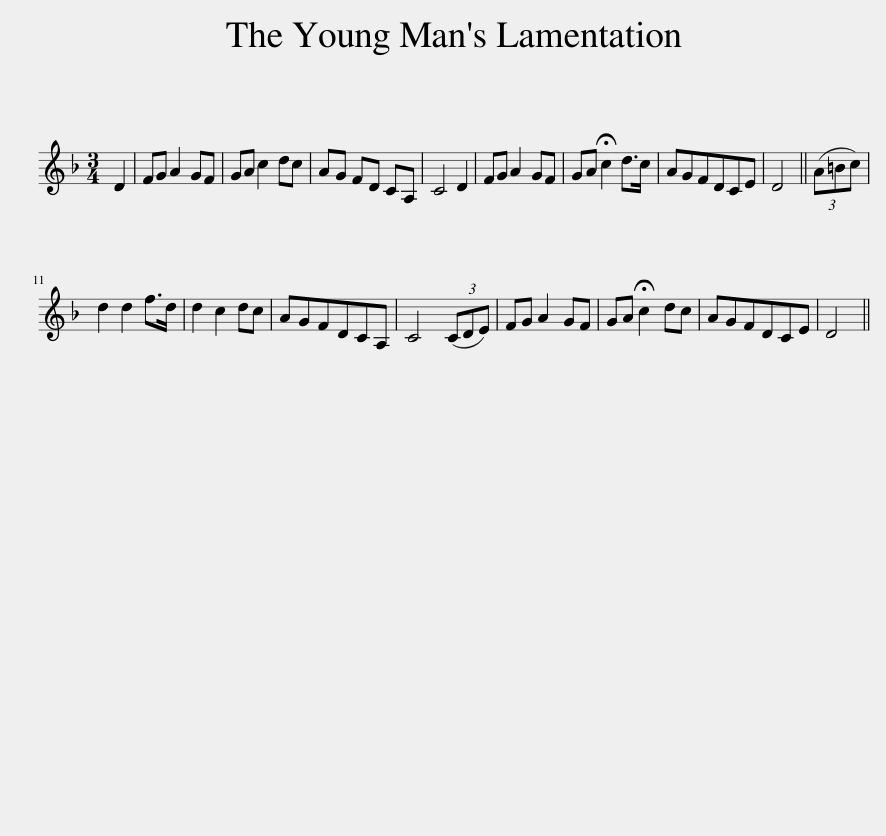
X:1
L:1/8
M:3/4
I:linebreak $
K:F
V:1 treble
V:1
 D2 | FG A2 GF | GA c2 dc | AG FD CA, | C4 D2 | %5
 FG A2 GF | GA !fermata!c2 d>c | AGFDCE | D4 || (3(A=Bc) |$ %10
 d2 d2 f>d | d2 c2 dc | AGFDCA, | C4 (3(CDE) | FG A2 GF | %15
 GA !fermata!c2 dc | AGFDCE | D4 || %18
